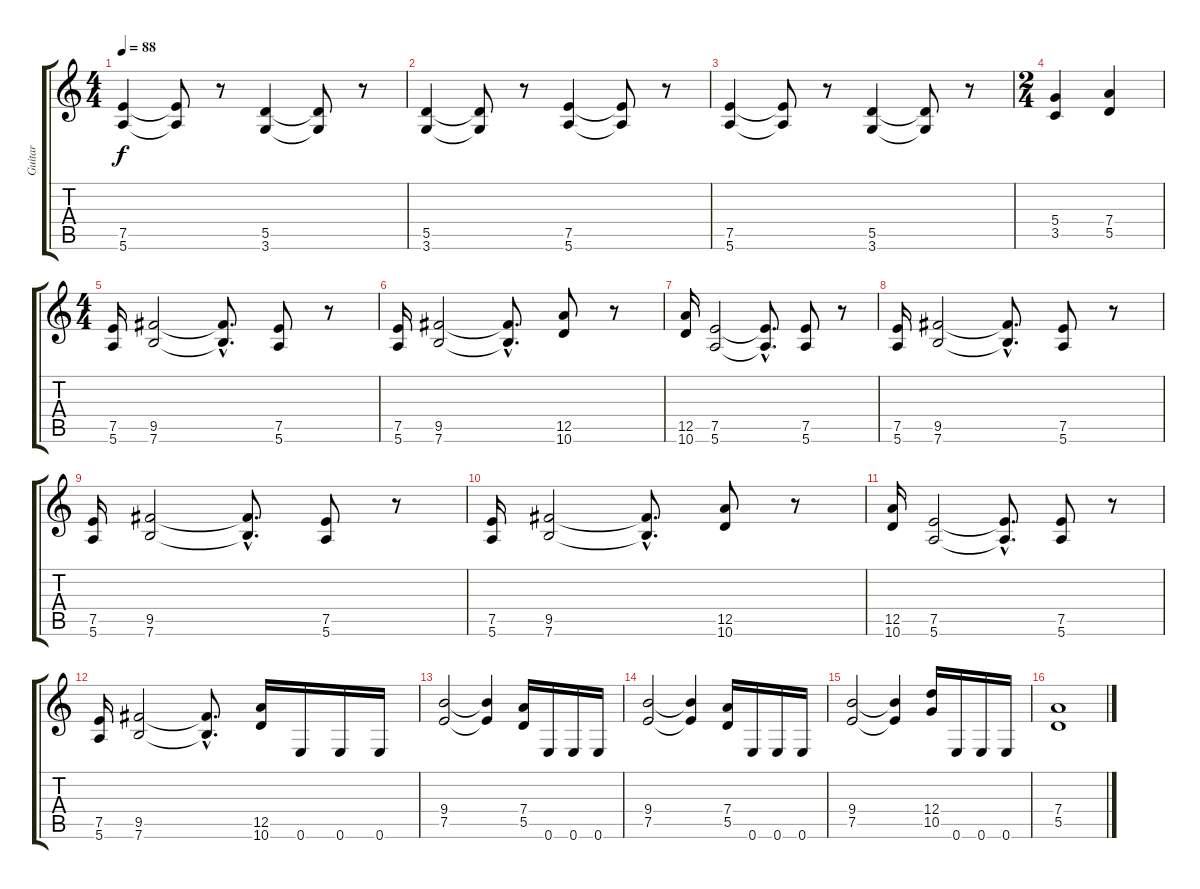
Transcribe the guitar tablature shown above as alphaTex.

\track ("Guitar" "Guitar") {instrument distortionguitar}
\staff {score tabs}
\tuning (E4 B3 G3 D3 A2 E2) {hide}
\ts (4 4)
\tempo 88
\clef g2
\ks c
(7.5 5.6).4{dy f} (7.5{t} 5.6{t}).8 r.8 (5.5 3.6).4 (5.5{t} 3.6{t}).8 r.8 |
(5.5 3.6).4 (5.5{t} 3.6{t}).8 r.8 (7.5 5.6).4 (7.5{t} 5.6{t}).8 r.8 |
(7.5 5.6).4 (7.5{t} 5.6{t}).8 r.8 (5.5 3.6).4 (5.5{t} 3.6{t}).8 r.8 |
\ts (2 4)
(5.4 3.5).4 (7.4 5.5).4 |
\ts (4 4)
(7.5 5.6).16 (9.5 7.6).2 (9.5{hac t} 7.6{hac t}).8{d} (7.5 5.6).8 r.8 |
(7.5 5.6).16 (9.5 7.6).2 (9.5{hac t} 7.6{hac t}).8{d} (12.5 10.6).8 r.8 |
(12.5 10.6).16 (7.5 5.6).2 (7.5{hac t} 5.6{hac t}).8{d} (7.5 5.6).8 r.8 |
(7.5 5.6).16 (9.5 7.6).2 (9.5{hac t} 7.6{hac t}).8{d} (7.5 5.6).8 r.8 |
(7.5 5.6).16 (9.5 7.6).2 (9.5{hac t} 7.6{hac t}).8{d} (7.5 5.6).8 r.8 |
(7.5 5.6).16 (9.5 7.6).2 (9.5{hac t} 7.6{hac t}).8{d} (12.5 10.6).8 r.8 |
(12.5 10.6).16 (7.5 5.6).2 (7.5{hac t} 5.6{hac t}).8{d} (7.5 5.6).8 r.8 |
(7.5 5.6).16 (9.5 7.6).2 (9.5{hac t} 7.6{hac t}).8{d} (12.5 10.6).16 0.6.16 0.6.16 0.6.16 |
(9.4 7.5).2 (9.4{t} 7.5{t}).4 (7.4 5.5).16 0.6.16 0.6.16 0.6.16 |
(9.4 7.5).2 (9.4{t} 7.5{t}).4 (7.4 5.5).16 0.6.16 0.6.16 0.6.16 |
(9.4 7.5).2 (9.4{t} 7.5{t}).4 (12.4 10.5).16 0.6.16 0.6.16 0.6.16 |
(7.4 5.5).1
